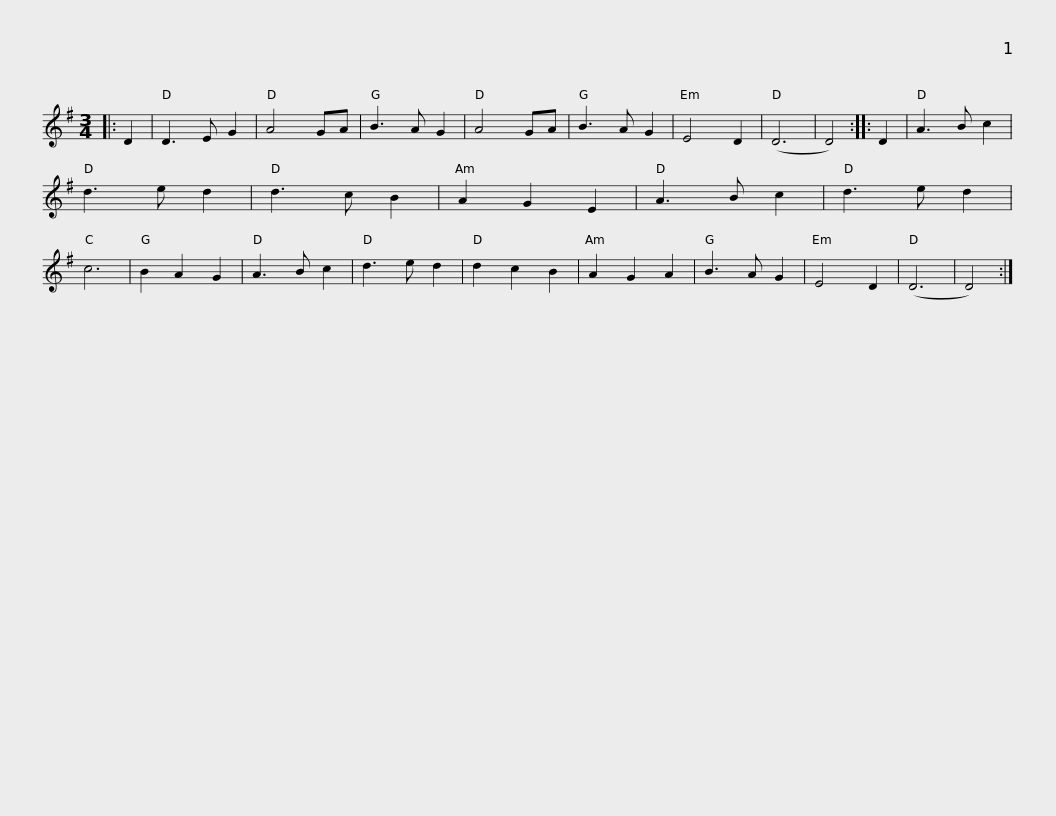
X:1
L:1/8
M:3/4
I:linebreak $
K:G
V:1 treble
V:1
|: D2 | D3 E G2 | A4 GA | B3 A G2 | A4 GA | %5
 B3 A G2 | E4 D2 | (D6 | D4) :: D2 | %10
 A3 B c2 | d3 e d2 |$ d3 c B2 | A2 G2 E2 | A3 B c2 | %15
 d3 e d2 | c6 | B2 A2 G2 | A3 B c2 | d3 e d2 | %20
 d2 c2 B2 | A2 G2 A2 | B3 A G2 | E4 D2 | (D6 |$ %25
 D4) :| %26
